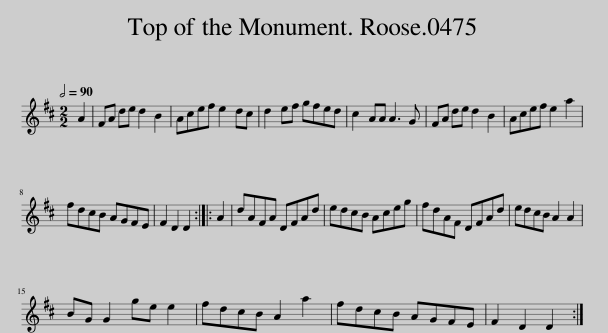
X:1
L:1/8
Q:1/2=90
M:2/2
I:linebreak $
K:D
V:1 treble
V:1
 A2 | FA de d2 B2 | Acef e2 dc | d2 ef gfed | c2 AA A3 G | %5
 FA de d2 B2 | Acef e2 a2 |$ fdcB AGFE | F2 D2 D2 :: A2 | %10
 dAFA DFAd | edcB Aceg | fdAF DFAd | edcB A2 A2 |$ BG G2 ge e2 | %15
 fdcB A2 a2 | fdcB AGFE | F2 D2 D2 :| %18
